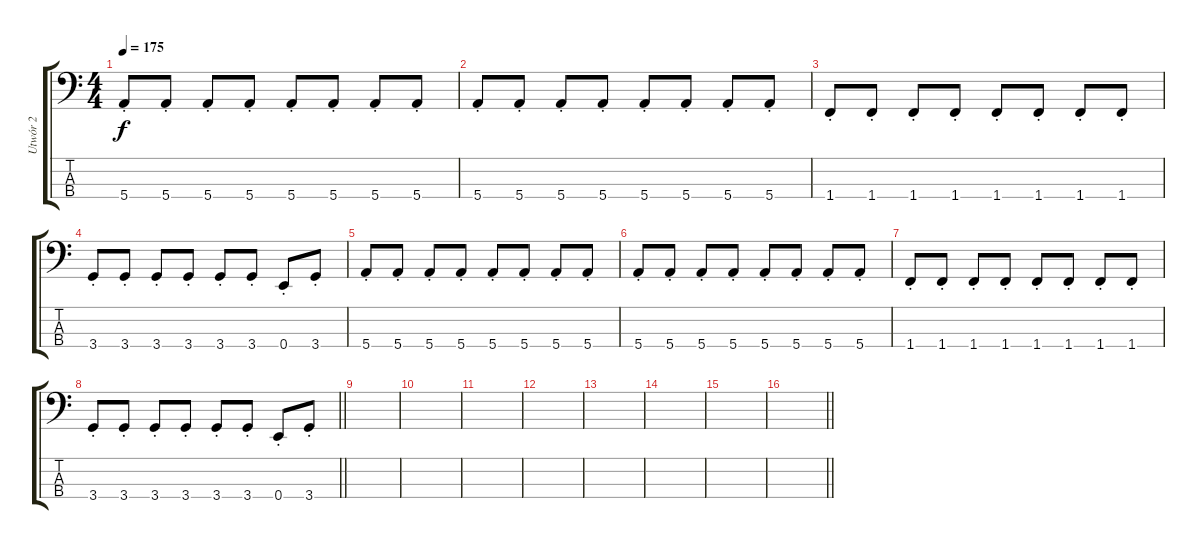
\track ("Utwór 2" "Utwór 2") {instrument electricbassfinger}
\staff {score tabs}
\tuning (G2 D2 A1 E1) {hide}
\ts (4 4)
\section ("" "")
\tempo 175
\clef f4
\ks c
5.4{st}.8{dy f} 5.4{st}.8 5.4{st}.8 5.4{st}.8 5.4{st}.8 5.4{st}.8 5.4{st}.8 5.4{st}.8 |
5.4{st}.8 5.4{st}.8 5.4{st}.8 5.4{st}.8 5.4{st}.8 5.4{st}.8 5.4{st}.8 5.4{st}.8 |
1.4{st}.8 1.4{st}.8 1.4{st}.8 1.4{st}.8 1.4{st}.8 1.4{st}.8 1.4{st}.8 1.4{st}.8 |
3.4{st}.8 3.4{st}.8 3.4{st}.8 3.4{st}.8 3.4{st}.8 3.4{st}.8 0.4{st}.8 3.4{st}.8 |
5.4{st}.8 5.4{st}.8 5.4{st}.8 5.4{st}.8 5.4{st}.8 5.4{st}.8 5.4{st}.8 5.4{st}.8 |
5.4{st}.8 5.4{st}.8 5.4{st}.8 5.4{st}.8 5.4{st}.8 5.4{st}.8 5.4{st}.8 5.4{st}.8 |
1.4{st}.8 1.4{st}.8 1.4{st}.8 1.4{st}.8 1.4{st}.8 1.4{st}.8 1.4{st}.8 1.4{st}.8 |
\barLineRight lightlight
3.4{st}.8 3.4{st}.8 3.4{st}.8 3.4{st}.8 3.4{st}.8 3.4{st}.8 0.4{st}.8 3.4{st}.8 |
\section ("" "")
|
|
|
|
|
|
|
\barLineRight lightlight
